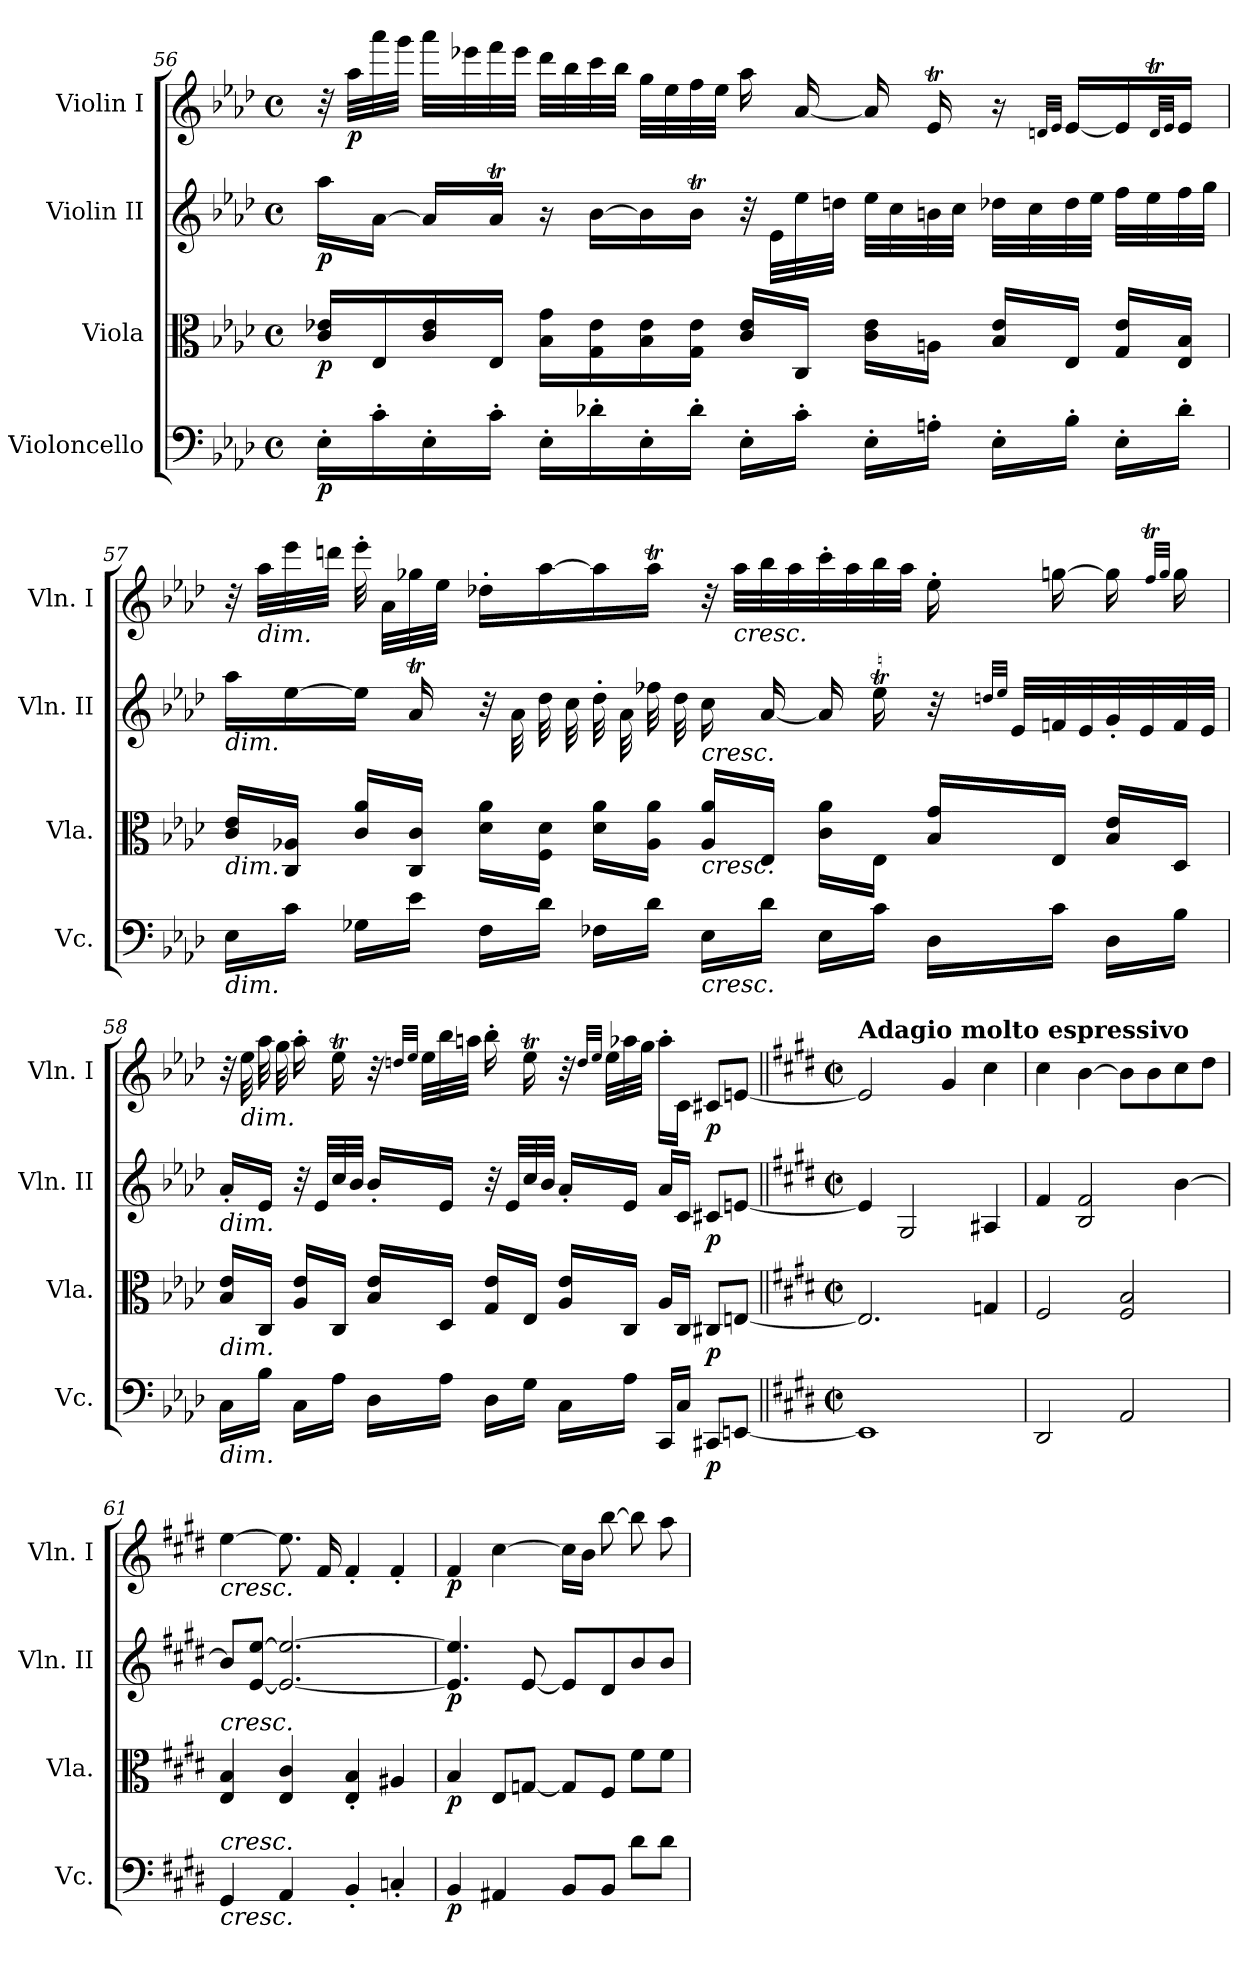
**kern	**dynam	**kern	**dynam	**kern	**dynam	**kern	**dynam
*part4	*part4	*part3	*part3	*part2	*part2	*part1	*part1
*staff4	*staff4	*staff3	*staff3	*staff2	*staff2	*staff1	*staff1
*I"Violoncello	*	*I"Viola	*	*I"Violin II	*	*I"Violin I	*
*I'Vc.	*	*I'Vla.	*	*I'Vln. II	*	*I'Vln. I	*
*clefF4	*	*clefC3	*	*clefG2	*	*clefG2	*
*k[b-e-a-d-]	*	*k[b-e-a-d-]	*	*k[b-e-a-d-]	*	*k[b-e-a-d-]	*
*A-:	*	*A-:	*	*A-:	*	*A-:	*
*M4/4	*	*M4/4	*	*M4/4	*	*M4/4	*
*met(c)	*	*met(c)	*	*met(c)	*	*met(c)	*
=56	=56	=56	=56	=56	=56	=56	=56
!	!LO:DY:b	!	!LO:DY:b	!	!LO:DY:b	!	!
16E-'\LL	p	16c/ 16e-X/LL	p	16aa-\LL	p	32r	.
!	!	!	!	!	!	!	!LO:DY:b
.	.	.	.	.	.	32aa-\LLL	p
16c'\	.	16E-/	.	[16a-\JJ	.	32aaa-\	.
.	.	.	.	.	.	32ggg\JJJ	.
16E-'\	.	16c/ 16e-/	.	16a-/LL]	.	32aaa-\LLL	.
.	.	.	.	.	.	32eee-X\	.
16c'\JJ	.	16E-/JJ	.	16a-T/JJ	.	32fff\	.
.	.	.	.	.	.	32eee-\JJJ	.
16E-'\LL	.	16B-\ 16g\LL	.	16r	.	32ddd-\LLL	.
.	.	.	.	.	.	32bb-\	.
16d-X'\	.	16G\ 16e-\	.	[16b-\LL	.	32ccc\	.
.	.	.	.	.	.	32bb-\JJJ	.
16E-'\	.	16B-\ 16e-\	.	16b-\]	.	32gg\LLL	.
.	.	.	.	.	.	32ee-\	.
16d-'\JJ	.	16G\ 16e-\JJ	.	16b-T\JJ	.	32ff\	.
.	.	.	.	.	.	32ee-\JJJ	.
16E-'\LL	.	16c/ 16e-/LL	.	32r	.	16aa-\	.
.	.	.	.	32e-\LLL	.	.	.
16c'\JJ	.	16C/JJ	.	32ee-\	.	[16a-/	.
.	.	.	.	32ddn\JJJ	.	.	.
16E-'\LL	.	16c\ 16e-\LL	.	32ee-\LLL	.	16a-/]	.
.	.	.	.	32cc\	.	.	.
16An'\JJ	.	16An\JJ	.	32bn\	.	16e-T/	.
.	.	.	.	32cc\JJJ	.	.	.
16E-'\LL	.	16B-/ 16e-/LL	.	32dd-X\LLL	.	16r	.
.	.	.	.	32cc\	.	.	.
.	.	.	.	.	.	32qdn/LLL	.
.	.	.	.	.	.	32qe-/JJJ	.
16B-'\JJ	.	16E-/JJ	.	32dd-\	.	[16e-/LL	.
.	.	.	.	32ee-\JJJ	.	.	.
16E-'\LL	.	16G/ 16e-/LL	.	32ff\LLL	.	16e-/]	.
.	.	.	.	32ee-\	.	.	.
.	.	.	.	.	.	32qdt/LLL	.
.	.	.	.	.	.	32qe-/JJJ	.
16d-'\JJ	.	16E-/ 16B-/JJ	.	32ff\	.	16e-/JJ	.
.	.	.	.	32gg\JJJ	.	.	.
=57	=57	=57	=57	=57	=57	=57	=57
!	!	!	!	!LO:TX:b:i:t=dim.	!	!	!
!	!	!LO:TX:b:i:t=dim.	!	!	!	!	!
!LO:TX:b:i:t=dim.	!	!	!	!	!	!	!
16E-\LL	.	16c/ 16e-/LL	.	16aa-\LL	.	32r	.
!	!	!	!	!	!	!LO:TX:b:i:t=dim.	!
.	.	.	.	.	.	32aa-\LLL	.
16c\JJ	.	16C/ 16A-X/JJ	.	[16ee-\	.	32eee-\	.
.	.	.	.	.	.	32dddn\JJJ	.
16G-X\LL	.	16c/ 16a-/LL	.	16ee-\JJ]	.	32eee-'\	.
.	.	.	.	.	.	32a-\LLL	.
16e-\JJ	.	16C/ 16c/JJ	.	16a-T/	.	32gg-X\	.
.	.	.	.	.	.	32ee-\JJJ	.
16F\LL	.	16d-\ 16a-\LL	.	32r	.	16dd-X'\LL	.
.	.	.	.	32a-\	.	.	.
16d-\JJ	.	16F\ 16d-\JJ	.	32dd-\	.	[16aa-\	.
.	.	.	.	32cc\	.	.	.
16F-X\LL	.	16d-\ 16a-\LL	.	32dd-'\	.	16aa-\]	.
.	.	.	.	32a-\	.	.	.
16d-\JJ	.	16A-\ 16a-\JJ	.	32ff-X\	.	16aa-T\JJ	.
.	.	.	.	32dd-\	.	.	.
!	!	!	!	!LO:TX:b:i:t=cresc.	!	!	!
!	!	!LO:TX:b:i:t=cresc.	!	!	!	!	!
!LO:TX:b:i:t=cresc.	!	!	!	!	!	!	!
16E-\LL	.	16A-/ 16a-/LL	.	16cc\	.	32r	.
!	!	!	!	!	!	!LO:TX:b:i:t=cresc.	!
.	.	.	.	.	.	32aa-\LLL	.
16d-\JJ	.	16E-/JJ	.	[16a-/	.	32bb-\	.
.	.	.	.	.	.	32aa-\	.
16E-\LL	.	16c\ 16a-\LL	.	16a-/]	.	32ccc'\	.
.	.	.	.	.	.	32aa-\	.
16c\JJ	.	16E-\JJ	.	16ee-T\	.	32bb-\	.
.	.	.	.	.	.	32aa-\JJJ	.
16D-\LL	.	16B-/ 16g/LL	.	32r	.	16ee-'\	.
.	.	.	.	32qddn/LLL	.	.	.
.	.	.	.	32qee-/JJJ	.	.	.
.	.	.	.	32e-/LLL	.	.	.
16c\JJ	.	16E-/JJ	.	32fn/	.	[16ggn\	.
.	.	.	.	32e-/	.	.	.
16D-\LL	.	16B-/ 16e-/LL	.	32g'/	.	16gg\]	.
.	.	.	.	32e-/	.	.	.
.	.	.	.	.	.	32qffT/LLL	.
.	.	.	.	.	.	32qgg/JJJ	.
16B-\JJ	.	16D-/JJ	.	32f/	.	16gg\	.
.	.	.	.	32e-/JJJ	.	.	.
=58	=58	=58	=58	=58	=58	=58	=58
!	!	!	!	!LO:TX:b:i:t=dim.	!	!	!
!	!	!LO:TX:b:i:t=dim.	!	!	!	!	!
!LO:TX:b:i:t=dim.	!	!	!	!	!	!	!
16C\LL	.	16B-/ 16e-/LL	.	16a-'/LL	.	32r	.
!	!	!	!	!	!	!LO:TX:b:i:t=dim.	!
.	.	.	.	.	.	32ee-\	.
16B-\JJ	.	16C/JJ	.	16e-/JJ	.	32aa-\	.
.	.	.	.	.	.	32gg\	.
16C\LL	.	16A-/ 16e-/LL	.	32r	.	16aa-'\	.
.	.	.	.	32e-/LLL	.	.	.
16A-\JJ	.	16C/JJ	.	32cc/	.	16ee-T\	.
.	.	.	.	32b-/JJJ	.	.	.
16D-\LL	.	16B-/ 16e-/LL	.	16b-'/LL	.	32r	.
.	.	.	.	.	.	32qddn/LLL	.
.	.	.	.	.	.	32qee-/JJJ	.
.	.	.	.	.	.	32ee-\LLL	.
16A-\JJ	.	16D-/JJ	.	16e-/JJ	.	32bb-\	.
.	.	.	.	.	.	32aan\JJJ	.
16D-\LL	.	16G/ 16e-/LL	.	32r	.	16bb-'\	.
.	.	.	.	32e-/LLL	.	.	.
16G\JJ	.	16E-/JJ	.	32cc/	.	16ee-T\	.
.	.	.	.	32b-/JJJ	.	.	.
16C\LL	.	16A-/ 16e-/LL	.	16a-'/LL	.	32r	.
.	.	.	.	.	.	32qdd/LLL	.
.	.	.	.	.	.	32qee-/JJJ	.
.	.	.	.	.	.	32ee-\LLL	.
16A-\JJ	.	16C/JJ	.	16e-/JJ	.	32aa-X\	.
.	.	.	.	.	.	32gg\JJJ	.
16CC/LL	.	16A-/LL	.	16a-/LL	.	16aa-'\LL	.
16C/JJ	.	16C/JJ	.	16c/JJ	.	16c\JJ	.
!	!LO:DY:b	!	!LO:DY:b	!	!LO:DY:b	!	!LO:DY:b
8CC#X/L	p	8C#X/L	p	8c#X/L	p	8c#X/L	p
[8EEn/J	.	[8En/J	.	[8en/J	.	[8en/J	.
=59||	=59||	=59||	=59||	=59||	=59||	=59||	=59||
*k[f#c#g#d#]	*	*k[f#c#g#d#]	*	*k[f#c#g#d#]	*	*k[f#c#g#d#]	*
*E:	*	*E:	*	*E:	*	*E:	*
*M2/2	*	*M2/2	*	*M2/2	*	*M2/2	*
*met(c|)	*	*met(c|)	*	*met(c|)	*	*met(c|)	*
*	*	*	*	*	*	*MM60	*
!	!	!	!	!	!	!LO:TX:a:B:t=Adagio molto espressivo	!
1EE]	.	2.E/]	.	4e/]	.	2e/]	.
.	.	.	.	2G#/	.	.	.
.	.	.	.	.	.	4g#/	.
.	.	4Gn/	.	4A#X/	.	4cc#\	.
=60	=60	=60	=60	=60	=60	=60	=60
2DD#/	.	2F#/	.	4f#/	.	4cc#\	.
.	.	.	.	2B/ 2f#/	.	[4b\	.
2AA/	.	2F#/ 2B/	.	.	.	8b\L]	.
.	.	.	.	.	.	8b\	.
.	.	.	.	[4b\	.	8cc#\	.
.	.	.	.	.	.	8dd#\J	.
=61	=61	=61	=61	=61	=61	=61	=61
!	!	!	!	!	!	!LO:TX:b:i:t=cresc.	!
!	!	!LO:TX:a:i:t=cresc.	!	!	!	!	!
!LO:TX:a:i:t=cresc.	!	!	!	!	!	!	!
!LO:TX:b:i:t=cresc.	!	!	!	!	!	!	!
4GG#/	.	4E/ 4B/	.	8b/L]	.	[4ee\	.
.	.	.	.	[8e/ [8ee/J	.	.	.
4AA/	.	4E/ 4c#/	.	2.e/_ 2.ee/_	.	8.ee\]	.
.	.	.	.	.	.	16f#/	.
4BB'/	.	4E/' 4B/'	.	.	.	4f#'/	.
4Cn'/	.	4A#X/	.	.	.	4f#'/	.
=62	=62	=62	=62	=62	=62	=62	=62
!	!LO:DY:b	!	!LO:DY:b	!	!LO:DY:b	!	!LO:DY:b
4BB/	p	4B/	p	4.e/] 4.ee/]	p	4f#/	p
4AA#X/	.	8E/L	.	.	.	[4cc#\	.
.	.	[8Gn/J	.	[8e/	.	.	.
8BB/L	.	8G/L]	.	8e/L]	.	16cc#\LL]	.
.	.	.	.	.	.	16b\JJ	.
8BB/J	.	8F#/J	.	8d#/	.	[8bb\	.
8d#\L	.	8f#\L	.	8b/	.	8bb\]	.
8d#\J	.	8f#\J	.	8b/J	.	8aa\	.
=	=	=	=	=	=	=	=
*-	*-	*-	*-	*-	*-	*-	*-
